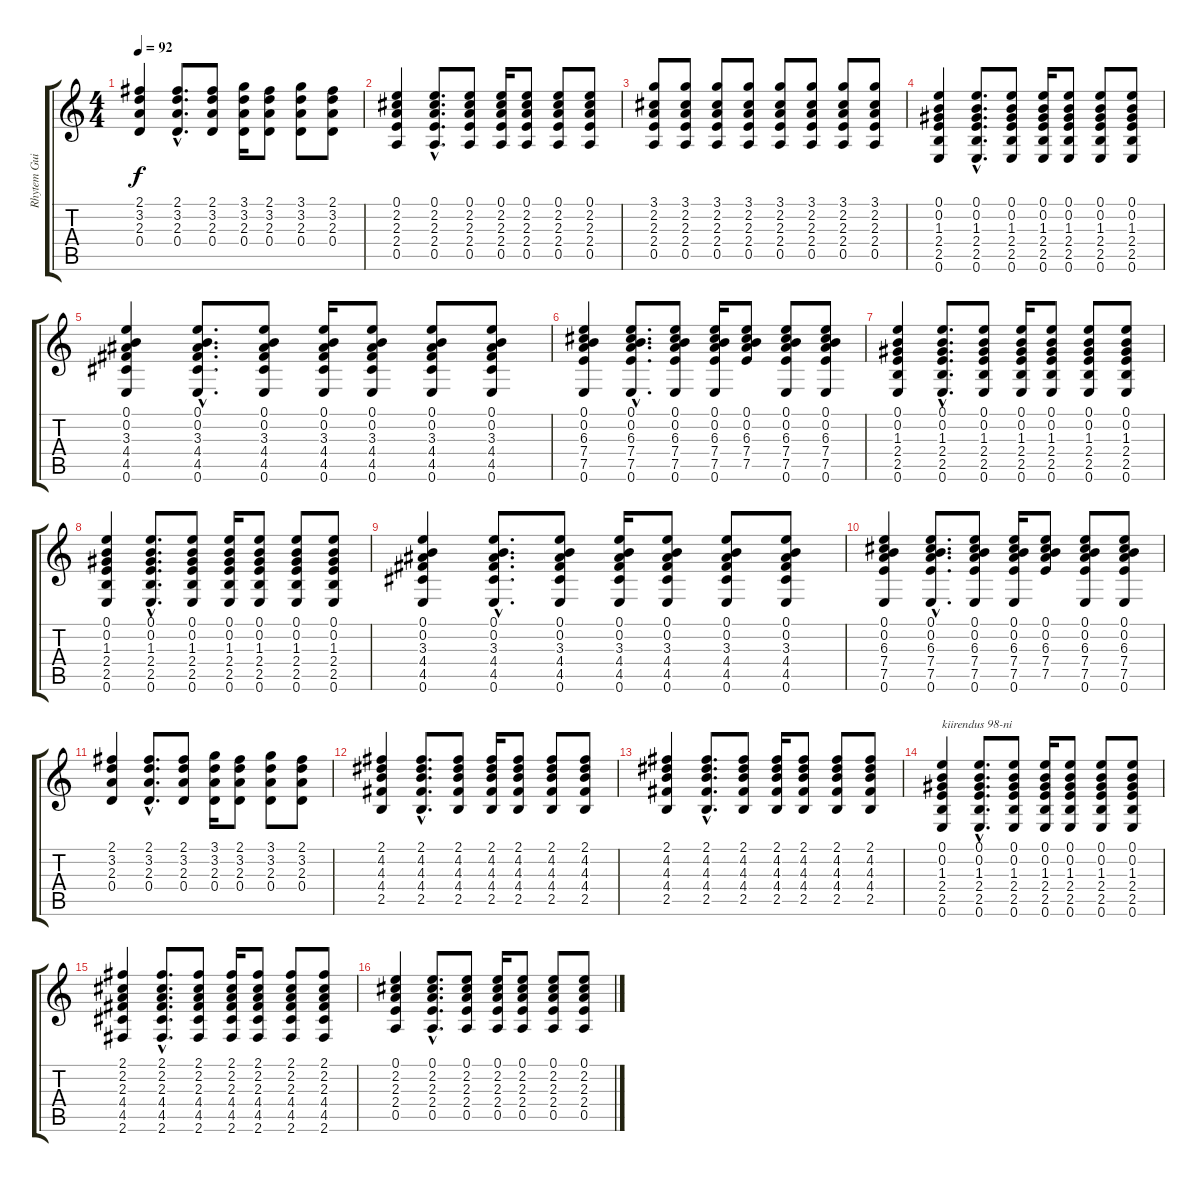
\track ("Rhytem Guitar" "Rhytem Gui") {instrument acousticguitarnylon}
\staff {score tabs}
\tuning (E4 B3 G3 D3 A2 E2) {hide}
\ts (4 4)
\tempo 92
\clef g2
\ks c
(2.1 3.2 2.3 0.4).4{dy f} (2.1{hac} 3.2{hac} 2.3{hac} 0.4{hac}).8{d} (2.1 3.2 2.3 0.4).8 (3.1 3.2 2.3 0.4).16 (2.1 3.2 2.3 0.4).8 (3.1 3.2 2.3 0.4).8 (2.1 3.2 2.3 0.4).8 |
(0.1 2.2 2.3 2.4 0.5).4 (0.1{hac} 2.2{hac} 2.3{hac} 2.4{hac} 0.5{hac}).8{d} (0.1 2.2 2.3 2.4 0.5).8 (0.1 2.2 2.3 2.4 0.5).16 (0.1 2.2 2.3 2.4 0.5).8 (0.1 2.2 2.3 2.4 0.5).8 (0.1 2.2 2.3 2.4 0.5).8 |
(3.1 2.2 2.3 2.4 0.5).8 (3.1 2.2 2.3 2.4 0.5).8 (3.1 2.2 2.3 2.4 0.5).8 (3.1 2.2 2.3 2.4 0.5).8 (3.1 2.2 2.3 2.4 0.5).8 (3.1 2.2 2.3 2.4 0.5).8 (3.1 2.2 2.3 2.4 0.5).8 (3.1 2.2 2.3 2.4 0.5).8 |
(0.1 0.2 1.3 2.4 2.5 0.6).4 (0.1{hac} 0.2{hac} 1.3{hac} 2.4{hac} 2.5{hac} 0.6{hac}).8{d} (0.1 0.2 1.3 2.4 2.5 0.6).8 (0.1 0.2 1.3 2.4 2.5 0.6).16 (0.1 0.2 1.3 2.4 2.5 0.6).8 (0.1 0.2 1.3 2.4 2.5 0.6).8 (0.1 0.2 1.3 2.4 2.5 0.6).8 |
(0.1 0.2 3.3 4.4 4.5 0.6).4 (0.1{hac} 0.2{hac} 3.3{hac} 4.4{hac} 4.5{hac} 0.6{hac}).8{d} (0.1 0.2 3.3 4.4 4.5 0.6).8 (0.1 0.2 3.3 4.4 4.5 0.6).16 (0.1 0.2 3.3 4.4 4.5 0.6).8 (0.1 0.2 3.3 4.4 4.5 0.6).8 (0.1 0.2 3.3 4.4 4.5 0.6).8 |
(0.1 0.2 6.3 7.4 7.5 0.6).4 (0.1{hac} 0.2{hac} 6.3{hac} 7.4{hac} 7.5{hac} 0.6{hac}).8{d} (0.1 0.2 6.3 7.4 7.5 0.6).8 (0.1 0.2 6.3 7.4 7.5 0.6).16 (0.1 0.2 6.3 7.4 7.5).8 (0.1 0.2 6.3 7.4 7.5 0.6).8 (0.1 0.2 6.3 7.4 7.5 0.6).8 |
(0.1 0.2 1.3 2.4 2.5 0.6).4 (0.1{hac} 0.2{hac} 1.3{hac} 2.4{hac} 2.5{hac} 0.6{hac}).8{d} (0.1 0.2 1.3 2.4 2.5 0.6).8 (0.1 0.2 1.3 2.4 2.5 0.6).16 (0.1 0.2 1.3 2.4 2.5 0.6).8 (0.1 0.2 1.3 2.4 2.5 0.6).8 (0.1 0.2 1.3 2.4 2.5 0.6).8 |
(0.1 0.2 1.3 2.4 2.5 0.6).4 (0.1{hac} 0.2{hac} 1.3{hac} 2.4{hac} 2.5{hac} 0.6{hac}).8{d} (0.1 0.2 1.3 2.4 2.5 0.6).8 (0.1 0.2 1.3 2.4 2.5 0.6).16 (0.1 0.2 1.3 2.4 2.5 0.6).8 (0.1 0.2 1.3 2.4 2.5 0.6).8 (0.1 0.2 1.3 2.4 2.5 0.6).8 |
(0.1 0.2 3.3 4.4 4.5 0.6).4 (0.1{hac} 0.2{hac} 3.3{hac} 4.4{hac} 4.5{hac} 0.6{hac}).8{d} (0.1 0.2 3.3 4.4 4.5 0.6).8 (0.1 0.2 3.3 4.4 4.5 0.6).16 (0.1 0.2 3.3 4.4 4.5 0.6).8 (0.1 0.2 3.3 4.4 4.5 0.6).8 (0.1 0.2 3.3 4.4 4.5 0.6).8 |
(0.1 0.2 6.3 7.4 7.5 0.6).4 (0.1{hac} 0.2{hac} 6.3{hac} 7.4{hac} 7.5{hac} 0.6{hac}).8{d} (0.1 0.2 6.3 7.4 7.5 0.6).8 (0.1 0.2 6.3 7.4 7.5 0.6).16 (0.1 0.2 6.3 7.4 7.5).8 (0.1 0.2 6.3 7.4 7.5 0.6).8 (0.1 0.2 6.3 7.4 7.5 0.6).8 |
(2.1 3.2 2.3 0.4).4 (2.1{hac} 3.2{hac} 2.3{hac} 0.4{hac}).8{d} (2.1 3.2 2.3 0.4).8 (3.1 3.2 2.3 0.4).16 (2.1 3.2 2.3 0.4).8 (3.1 3.2 2.3 0.4).8 (2.1 3.2 2.3 0.4).8 |
(2.1 4.2 4.3 4.4 2.5).4 (2.1{hac} 4.2{hac} 4.3{hac} 4.4{hac} 2.5{hac}).8{d} (2.1 4.2 4.3 4.4 2.5).8 (2.1 4.2 4.3 4.4 2.5).16 (2.1 4.2 4.3 4.4 2.5).8 (2.1 4.2 4.3 4.4 2.5).8 (2.1 4.2 4.3 4.4 2.5).8 |
(2.1 4.2 4.3 4.4 2.5).4 (2.1{hac} 4.2{hac} 4.3{hac} 4.4{hac} 2.5{hac}).8{d} (2.1 4.2 4.3 4.4 2.5).8 (2.1 4.2 4.3 4.4 2.5).16 (2.1 4.2 4.3 4.4 2.5).8 (2.1 4.2 4.3 4.4 2.5).8 (2.1 4.2 4.3 4.4 2.5).8 |
(0.1 0.2 1.3 2.4 2.5 0.6).4{txt "kiirendus 98-ni"} (0.1{hac} 0.2{hac} 1.3{hac} 2.4{hac} 2.5{hac} 0.6{hac}).8{d} (0.1 0.2 1.3 2.4 2.5 0.6).8 (0.1 0.2 1.3 2.4 2.5 0.6).16 (0.1 0.2 1.3 2.4 2.5 0.6).8 (0.1 0.2 1.3 2.4 2.5 0.6).8 (0.1 0.2 1.3 2.4 2.5 0.6).8 |
(2.1 2.2 2.3 4.4 4.5 2.6).4 (2.1{hac} 2.2{hac} 2.3{hac} 4.4{hac} 4.5{hac} 2.6{hac}).8{d} (2.1 2.2 2.3 4.4 4.5 2.6).8 (2.1 2.2 2.3 4.4 4.5 2.6).16 (2.1 2.2 2.3 4.4 4.5 2.6).8 (2.1 2.2 2.3 4.4 4.5 2.6).8 (2.1 2.2 2.3 4.4 4.5 2.6).8 |
(0.1 2.2 2.3 2.4 0.5).4 (0.1{hac} 2.2{hac} 2.3{hac} 2.4{hac} 0.5{hac}).8{d} (0.1 2.2 2.3 2.4 0.5).8 (0.1 2.2 2.3 2.4 0.5).16 (0.1 2.2 2.3 2.4 0.5).8 (0.1 2.2 2.3 2.4 0.5).8 (0.1 2.2 2.3 2.4 0.5).8
